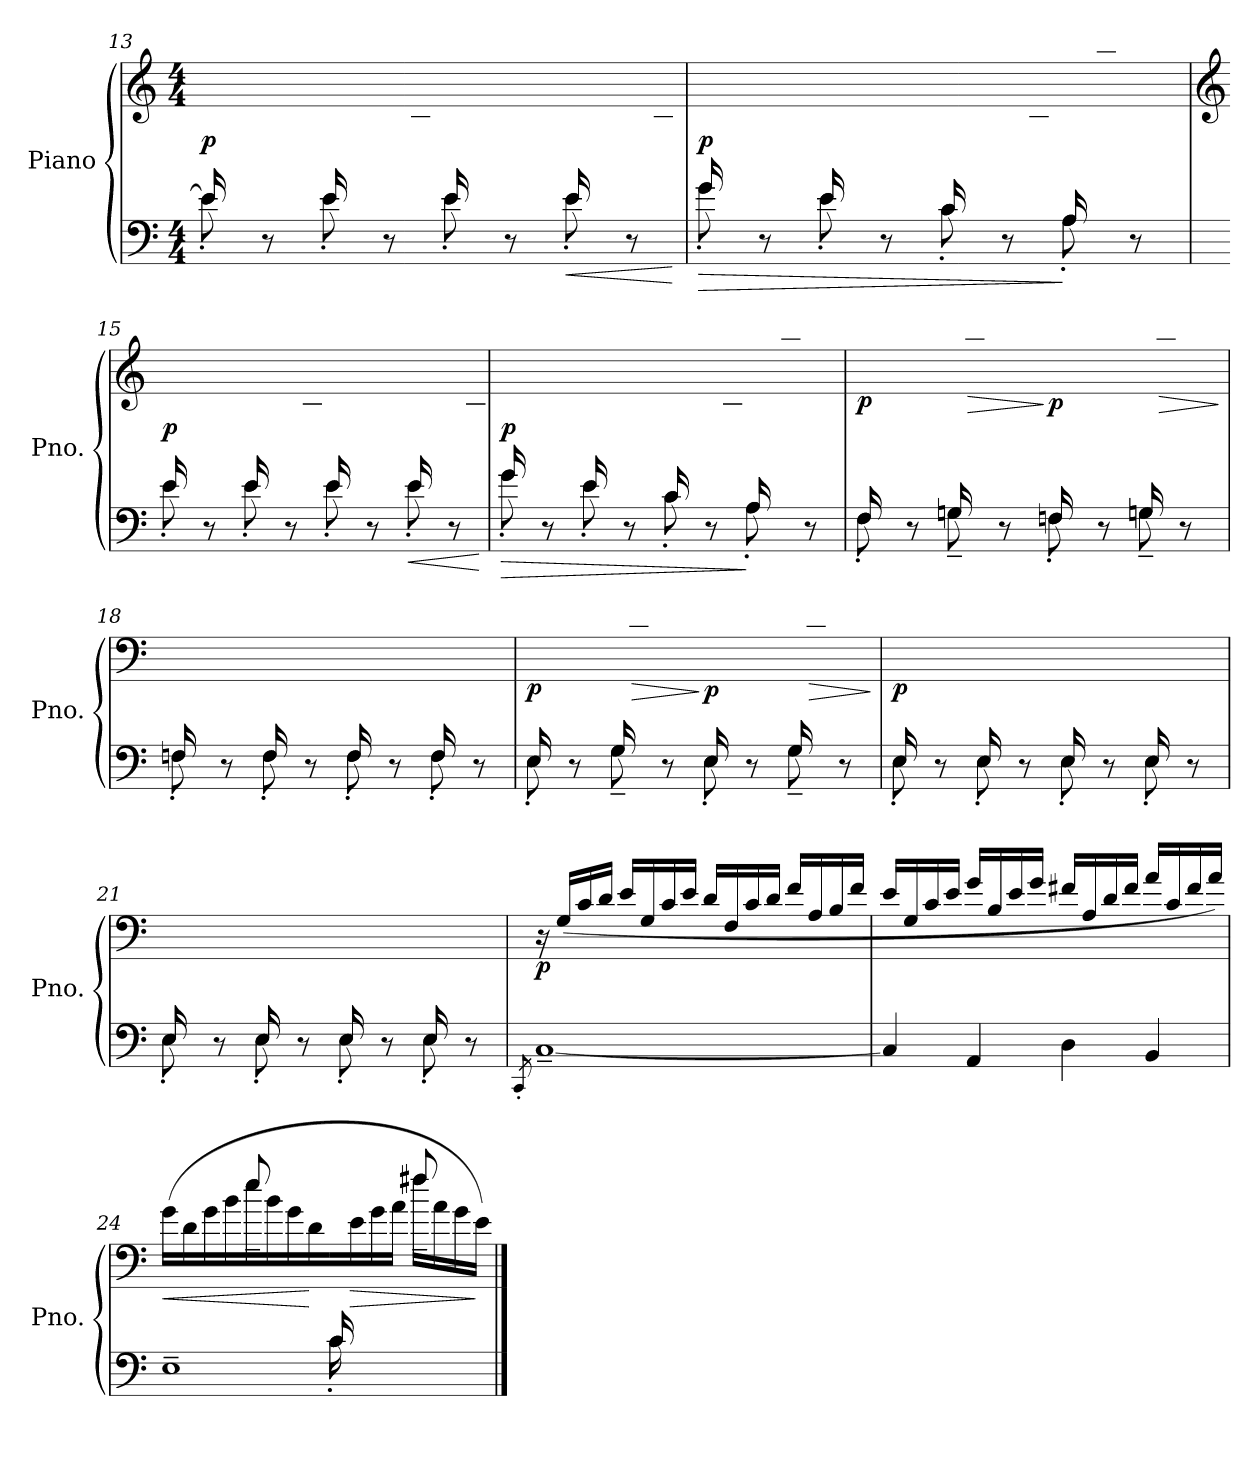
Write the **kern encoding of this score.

**kern	**kern	**dynam
*part1	*part1	*part1
*staff2	*staff1	*staff1/2
*I"Piano	*	*
*I'Pno.	*	*
*clefF4	*clefG2	*
*k[]	*k[]	*
*M4/4	*M4/4	*
=13	=13	=13
*^	*	*
!	!	!	!LO:DY:b
16e/LL	8e'\]	16ryy	p
8.ryy	.	16a\	.
.	8r	16f\	.
.	.	16d\JJ	.
16e/LL	8e'\	16ryy	.
8.ryy	.	16f\	.
.	8r	16d\	.
.	.	16B\JJ	.
16e/LL	8e'\	16ryy	.
8.ryy	.	16a\	.
.	8r	16f\	.
.	.	16d\JJ	.
!	!	!	!LO:HP:b=2
16e/LL	8e'\	16ryy	<
8.ryy	.	16f\	.
.	8r	16d\	.
.	.	16B\JJ	.
*v	*v	*	*
.	.	[
!!LO:PB:g=z
=14	=14	=14
!	!	!LO:HP:b=2
*^	*	*
!	!	!	!LO:DY:n=1:b
16g/LL	8g'\	16ryy	> p
8.ryy	.	16cc\	.
.	8r	16a\	.
.	.	16f\JJ	.
16e/LL	8e'\	16ryy	.
8.ryy	.	16a\	.
.	8r	16f\	.
.	.	16d\JJ	.
16c/LL	8c'\	16ryy	.
8.ryy	.	16f\	.
.	8r	16d\	.
.	.	16B\JJ	.
16A/LL	8A'\	16ryy	]
*	*	*clefF4	*
8.ryy	.	16d\	.
.	8r	16B\	.
.	.	16G\JJ	.
=15	=15	=15	=15
*	*	*clefG2	*
!	!	!	!LO:DY:b
(>16e/LL	8e'\	16ryy	p
8.ryy	.	16a\	.
.	8r	16f\	.
.	.	16d\JJ	.
16e/LL	8e'\	16ryy	.
8.ryy	.	16f\	.
.	8r	16d\	.
.	.	16B\JJ	.
16e/LL	8e'\	16ryy	.
8.ryy	.	16a\	.
.	8r	16f\	.
.	.	16d\JJ	.
!	!	!	!LO:HP:b=2
16e/LL	8e'\	16ryy	<
8.ryy	.	16f\	.
.	8r	16d\	.
.	.	16B\JJ	.
*v	*v	*	*
.	.	[
!!LO:LB:g=z
=16	=16	=16
!	!	!LO:HP:b=2
*^	*	*
!	!	!	!LO:DY:n=1:b
16g/LL	8g'\	16ryy	> p
8.ryy	.	16cc\	.
.	8r	16a\	.
.	.	16f\JJ	.
16e/LL	8e'\	16ryy	.
8.ryy	.	16a\	.
.	8r	16f\	.
.	.	16d\JJ	.
16c/LL	8c'\	16ryy	.
8.ryy	.	16f\	.
.	8r	16d\	.
.	.	16B\JJ	.
16A/LL	8A'\	16ryy	]
*	*	*clefF4	*
8.ryy	.	16d\	.
.	8r	16B\	.
.	.	16G\JJ)	.
=17	=17	=17	=17
!	!	!	!LO:DY:b
(>16F/LL	8F'\	16ryy	p
8.ryy	.	16B\	.
.	8r	16G#X\	.
.	.	16E\JJ	.
16Gn/LL	8Gn~\	16ryy	.
!	!	!	!LO:HP:b
8.ryy	.	16c#X\	>
.	8r	16A#X\	.
.	.	16F#X\JJ	.
!	!	!	!LO:DY:n=1:b
16Fn/LL	8F'\	16ryy	] p
8.ryy	.	16B\	.
.	8r	16G#X\	.
.	.	16E\JJ	.
16Gn/LL	8Gn~\	16ryy	.
!	!	!	!LO:HP:b
8.ryy	.	16c#\	>
.	8r	16A#\	.
.	.	16F#X\JJ)	.
*v	*v	*	*
.	.	]
!!LO:LB:g=z
=18	=18	=18
*^	*	*
(>16Fn/LL	8F'\	16ryy	.
8.ryy	.	16B\	.
.	8r	16G#X\	.
.	.	16E\JJ	.
16F/LL	8F'\	16ryy	.
8.ryy	.	16B\	.
.	8r	16G#\	.
.	.	16E\JJ	.
16F/LL	8F'\	16ryy	.
8.ryy	.	16B\	.
.	8r	16G#\	.
.	.	16E\JJ	.
16F/LL	8F'\	16ryy	.
8.ryy	.	16B\	.
.	8r	16G#\	.
.	.	16E\JJ)	.
=19	=19	=19	=19
!	!	!	!LO:DY:b
(>16E/LL	8E'\	16ryy	p
8.ryy	.	16A\	.
.	8r	16F\	.
.	.	16D\JJ	.
16G/LL	8G~\	16ryy	.
!	!	!	!LO:HP:b
8.ryy	.	16c\	>
.	8r	16A-X\	.
.	.	16F\JJ	.
!	!	!	!LO:DY:n=1:b
16E/LL	8E'\	16ryy	] p
8.ryy	.	16An\	.
.	8r	16F\	.
.	.	16D\JJ	.
16G/LL	8G~\	16ryy	.
!	!	!	!LO:HP:b
8.ryy	.	16c\	>
.	8r	16A-X\	.
.	.	16F\JJ)	.
*v	*v	*	*
.	.	]
=20	=20	=20
*^	*	*
!	!	!	!LO:DY:b
(>16E/LL	8E'\	16ryy	p
8.ryy	.	16An\	.
.	8r	16F\	.
.	.	16D\JJ	.
16E/LL	8E'\	16ryy	.
8.ryy	.	16An\	.
.	8r	16F\	.
.	.	16D\JJ	.
16E/LL	8E'\	16ryy	.
8.ryy	.	16An\	.
.	8r	16F\	.
.	.	16D\JJ	.
16E/LL	8E'\	16ryy	.
8.ryy	.	16An\	.
.	8r	16F\	.
.	.	16D\JJ)	.
!!LO:LB:g=z
=21	=21	=21	=21
(>16E/LL	8E'\	16ryy	.
8.ryy	.	16B\	.
.	8r	16A-X\	.
.	.	16D\JJ	.
16E/LL	8E'\	16ryy	.
8.ryy	.	16B\	.
.	8r	16A-\	.
.	.	16D\JJ	.
16E/LL	8E'\	16ryy	.
8.ryy	.	16B\	.
.	8r	16A-\	.
.	.	16D\JJ	.
16E/LL	8E'\	16ryy	.
8.ryy	.	16B\	.
.	8r	16A-\	.
.	.	16D\JJ)	.
*v	*v	*	*
=22	=22	=22
8qCC'/	.	.
*	*clefG2	*
!	!	!LO:DY:b
[1C~	16r	p
.	(>16G/LL	.
.	16c/	.
.	16d/JJ	.
.	16e/LL	.
.	16G/	.
.	16c/	.
.	16e/JJ	.
.	16d/LL	.
.	16F/	.
.	16c/	.
.	16d/JJ	.
.	16f/LL	.
.	16A/	.
.	16B/	.
.	16f/JJ	.
!!LO:LB:g=z
=23	=23	=23
4C/]	16e/LL	.
.	16G/	.
.	16c/	.
.	16e/JJ	.
4AA/	16g/LL	.
.	16B/	.
.	16e/	.
.	16g/JJ	.
4D\	16f#X/LL	.
.	16A/	.
.	16d/	.
.	16f#/JJ	.
4BB/	16a/LL	.
.	16c/	.
.	16f#/	.
.	16a/JJ)	.
=24	=24	=24
*^	*	*
*	*^	*	*
!	!	!	!	!LO:HP:b
*	*	*	*^	*
2ryy	4ryy	1E~	(>16g/LL	4ryy	<
.	.	.	16d/	.	.
.	.	.	16g/	.	.
.	.	.	16b/JJ	.	.
.	4ryy	.	16ee\LL	8ee~/	.
.	.	.	16b\	.	.
.	.	.	16g\	4.ryy	.
.	.	.	16d\JJ	.	[
16c/LL	16c'\	.	16ryy	.	.
!	!	!	!	!	!LO:HP:b
4..ryy	16ryy	.	16e\	.	>
.	8ryy	.	16g\	.	.
.	.	.	16a\JJ	.	.
.	4ryy	.	16ff#X\LL	8ff#~/	.
.	.	.	16a\	.	.
.	.	.	16g\	8ryy	.
.	.	.	16e\JJ)	.	]
*v	*v	*v	*	*	*
*	*v	*v	*
==	==	==
*-	*-	*-
